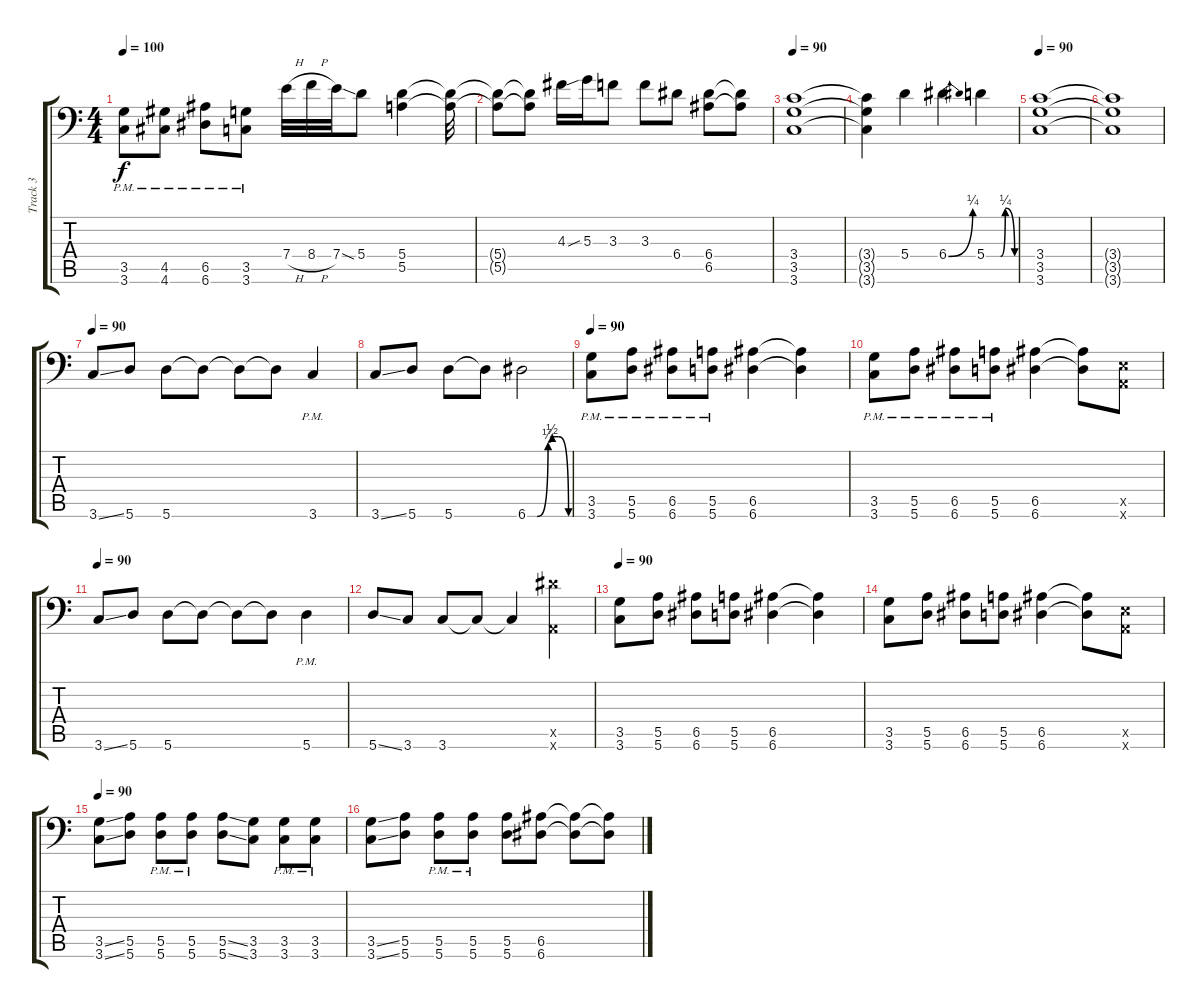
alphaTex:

\track ("Track 3" "Track 3") {instrument overdrivenguitar}
\staff {score tabs}
\tuning (B3 Gb3 D3 A2 E2 A1) {hide}
\ts (4 4)
\tempo 100
\clef f4
\ks c
(3.5{pm} 3.6{pm}).8{dy f} (4.5{pm} 4.6{pm}).8 (6.5{pm} 6.6{pm}).8 (3.5{pm} 3.6{pm}).8 7.4{h}.32 8.4{h}.32 7.4{sod}.32 5.4.8 (5.4 5.5).4 (5.4{t} 5.5{t}).32 |
(5.4{t} 5.5{t}).8 (5.4{t} 5.5{t}).8 4.3.16 5.3{sib}.16 3.3.8 3.3.8 6.4.8 (6.4 6.5).8 (6.4{t} 6.5{t}).8 |
\tempo 90
(3.4 3.5 3.6).1 |
(3.4{t} 3.5{t} 3.6{t}).4 5.4.4 6.4{be (bend 0 0 60 1)}.4 5.4{be (custom 0 0 15 0 20 0 24 0 30 0 40 1 60 0)}.4 |
\tempo 90
(3.4 3.5 3.6).1 |
(3.4{t} 3.5{t} 3.6{t}).1 |
\tempo 90
3.6{ss}.8 5.6.8 5.6.8 5.6{t}.8 5.6{t}.8 5.6{t}.8 3.6{pm}.4 |
3.6{ss}.8 5.6.8 5.6.8 5.6{t}.8 6.6{be (custom 0 0 14 0 30 1 36 2 40 2 45 2 60 0)}.2 |
\tempo 90
(3.5{pm} 3.6{pm}).8 (5.5{pm} 5.6{pm}).8 (6.5{pm} 6.6{pm}).8 (5.5{pm} 5.6{pm}).8 (6.5 6.6).4 (6.5{t} 6.6{t}).4 |
(3.5{pm} 3.6{pm}).8 (5.5{pm} 5.6{pm}).8 (6.5{pm} 6.6{pm}).8 (5.5{pm} 5.6{pm}).8 (6.5 6.6).4 (6.5{t} 6.6{t}).8 (0.5{x} 0.6{x}).8 |
\tempo 90
3.6{ss}.8 5.6.8 5.6.8 5.6{t}.8 5.6{t}.8 5.6{t}.8 5.6{pm}.4 |
5.6{ss}.8 3.6.8 3.6.8 3.6{t}.8 3.6{t}.4 (11.5{x} 0.6{x}).4 |
\tempo 90
(3.5 3.6).8 (5.5 5.6).8 (6.5 6.6).8 (5.5 5.6).8 (6.5 6.6).4 (6.5{t} 6.6{t}).4 |
(3.5 3.6).8 (5.5 5.6).8 (6.5 6.6).8 (5.5 5.6).8 (6.5 6.6).4 (6.5{t} 6.6{t}).8 (0.5{x} 0.6{x}).8 |
\tempo 90
(3.5{ss} 3.6{ss}).8 (5.5 5.6).8 (5.5{pm} 5.6{pm}).8 (5.5{pm} 5.6{pm}).8 (5.5{ss} 5.6{ss}).8 (3.5 3.6).8 (3.5{pm} 3.6{pm}).8 (3.5{pm} 3.6{pm}).8 |
(3.5{ss} 3.6{ss}).8 (5.5 5.6).8 (5.5{pm} 5.6{pm}).8 (5.5{pm} 5.6{pm}).8 (5.5 5.6).8 (6.5 6.6).8 (6.5{t} 6.6{t}).8 (6.5{t} 6.6{t}).8
